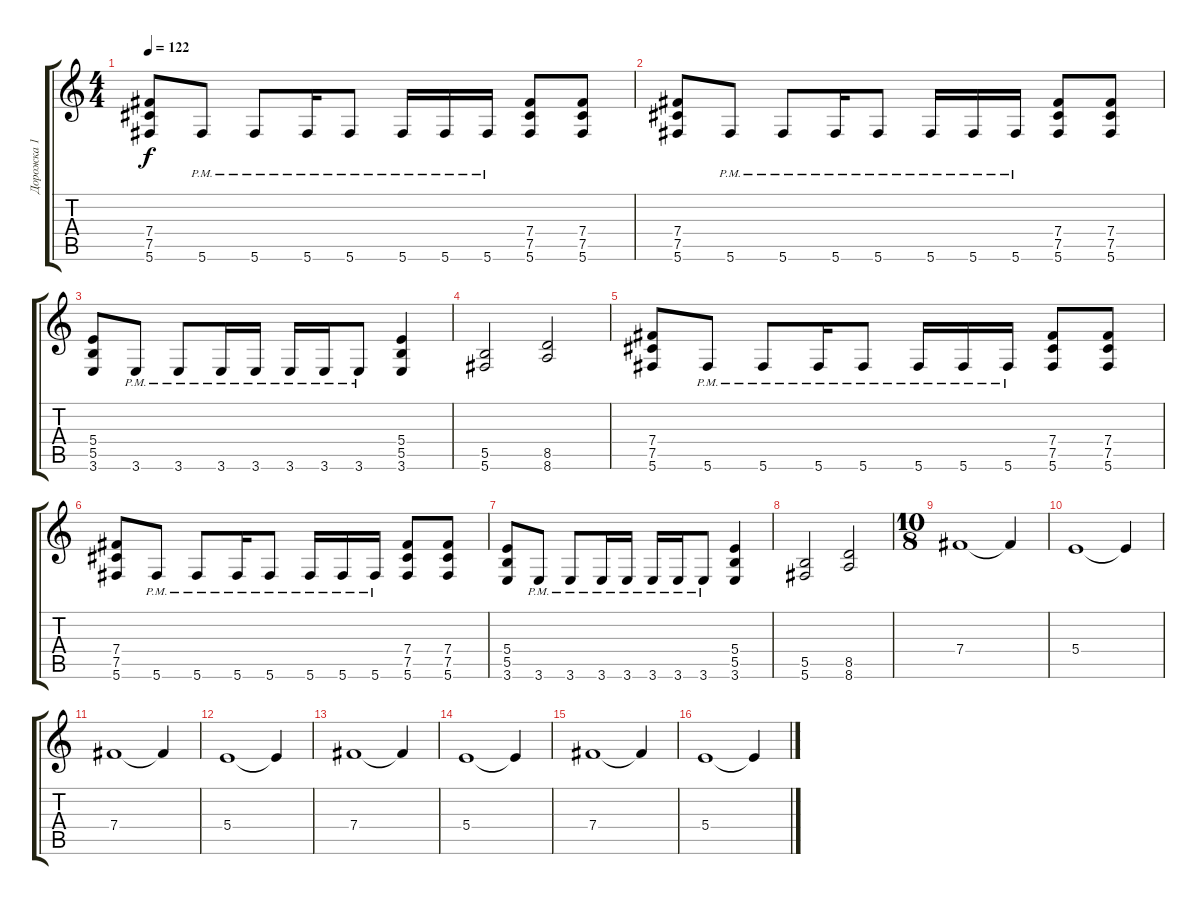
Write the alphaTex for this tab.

\track ("Дорожка 1" "Дорожка 1") {instrument distortionguitar}
\staff {score tabs}
\tuning (Db4 Ab3 E3 B2 Gb2 Db2) {hide}
\ts (4 4)
\tempo 122
\clef g2
\ks c
(7.4 7.5 5.6).8{dy f} 5.6{pm}.8 5.6{pm}.8 5.6{pm}.16 5.6{pm}.8 5.6{pm}.16 5.6{pm}.16 5.6{pm}.16 (7.4 7.5 5.6).8 (7.4 7.5 5.6).8 |
(7.4 7.5 5.6).8 5.6{pm}.8 5.6{pm}.8 5.6{pm}.16 5.6{pm}.8 5.6{pm}.16 5.6{pm}.16 5.6{pm}.16 (7.4 7.5 5.6).8 (7.4 7.5 5.6).8 |
(5.4 5.5 3.6).8 3.6{pm}.8 3.6{pm}.8 3.6{pm}.16 3.6{pm}.16 3.6{pm}.16 3.6{pm}.16 3.6{pm}.8 (5.4 5.5 3.6).4 |
(5.5 5.6).2 (8.5 8.6).2 |
(7.4 7.5 5.6).8 5.6{pm}.8 5.6{pm}.8 5.6{pm}.16 5.6{pm}.8 5.6{pm}.16 5.6{pm}.16 5.6{pm}.16 (7.4 7.5 5.6).8 (7.4 7.5 5.6).8 |
(7.4 7.5 5.6).8 5.6{pm}.8 5.6{pm}.8 5.6{pm}.16 5.6{pm}.8 5.6{pm}.16 5.6{pm}.16 5.6{pm}.16 (7.4 7.5 5.6).8 (7.4 7.5 5.6).8 |
(5.4 5.5 3.6).8 3.6{pm}.8 3.6{pm}.8 3.6{pm}.16 3.6{pm}.16 3.6{pm}.16 3.6{pm}.16 3.6{pm}.8 (5.4 5.5 3.6).4 |
(5.5 5.6).2 (8.5 8.6).2 |
\ts (10 8)
7.4.1 7.4{t}.4 |
5.4.1 5.4{t}.4 |
7.4.1 7.4{t}.4 |
5.4.1 5.4{t}.4 |
7.4.1 7.4{t}.4 |
5.4.1 5.4{t}.4 |
7.4.1 7.4{t}.4 |
5.4.1 5.4{t}.4
